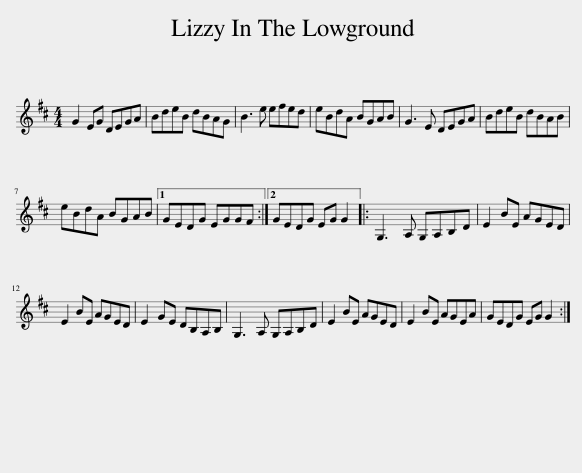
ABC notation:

X:1
L:1/8
M:4/4
I:linebreak $
K:D
V:1 treble
V:1
 G2 EG DEGA | BdeB dBAG | B3 e efed | eBdA BGAB | G3 E DEGA | %5
 BdeB dBAB |$ eBdA BGAB |1 GEDG EGGF :|2 GEDG EG G2 |: G,3 A, G,A,B,D | %10
 E2 BE AGED |$ E2 BE AGED | E2 GE DB,A,B, | G,3 A, G,A,B,D | E2 BE AGED | %15
 E2 BE AGEA | GEDG EG G2 :| %17
